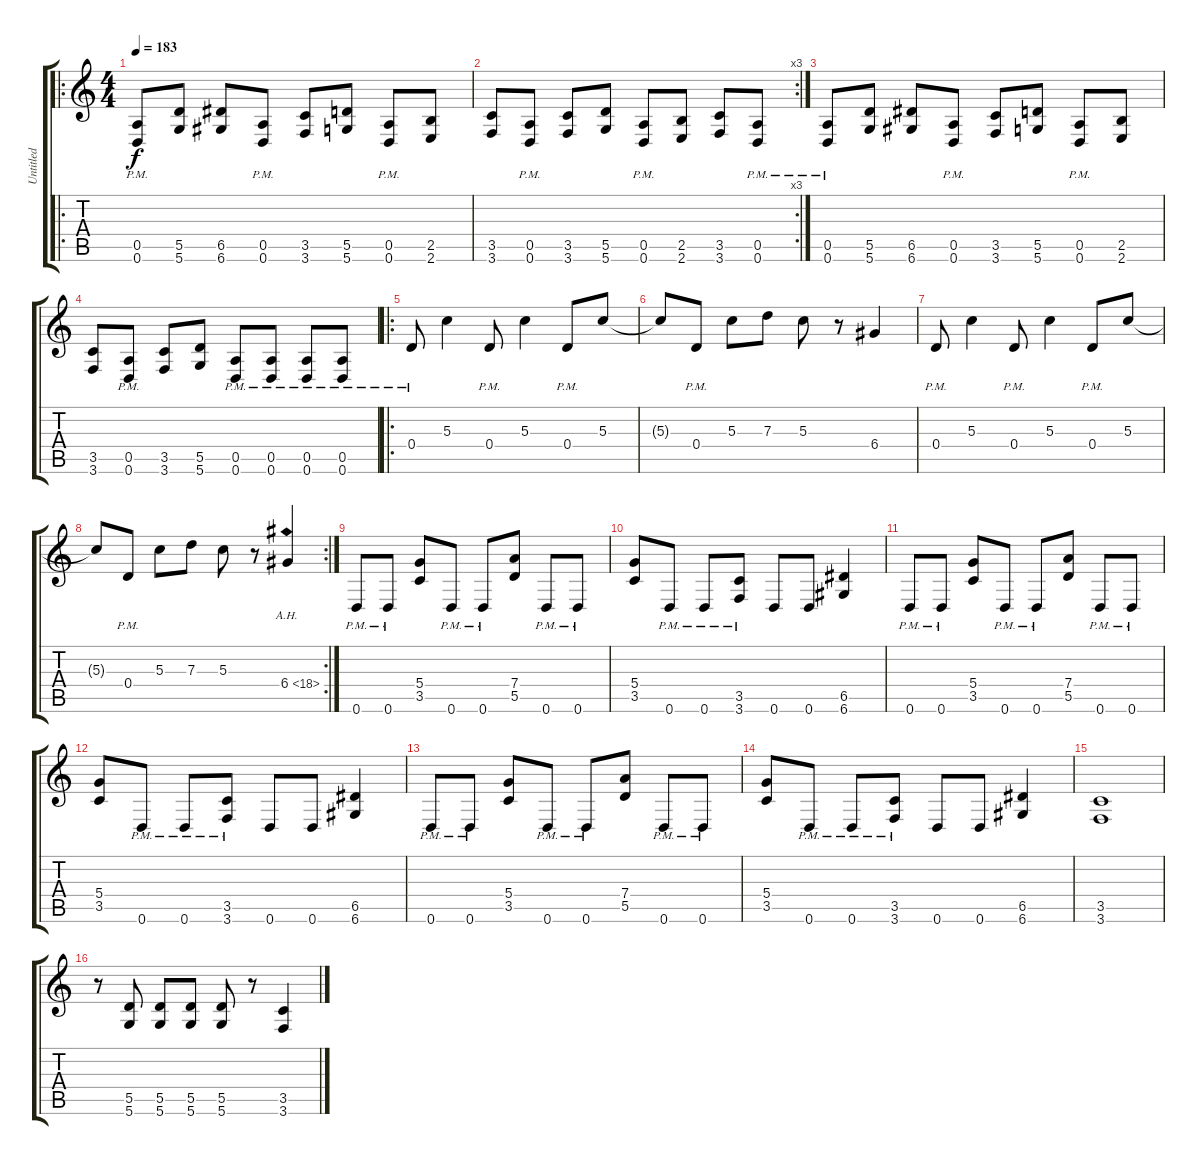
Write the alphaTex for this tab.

\track ("Untitled" "Untitled") {instrument acousticguitarnylon}
\staff {score tabs}
\tuning (E4 B3 G3 D3 A2 D2) {hide}
\ro
\ts (4 4)
\tempo 183
\clef g2
\ks c
(0.5{pm} 0.6{pm}).8{dy f instrument acousticguitarnylon} (5.5 5.6).8 (6.5 6.6).8 (0.5{pm} 0.6{pm}).8 (3.5 3.6).8 (5.5 5.6).8 (0.5{pm} 0.6{pm}).8 (2.5 2.6).8 |
\rc 3
(3.5 3.6).8 (0.5{pm} 0.6{pm}).8 (3.5 3.6).8 (5.5 5.6).8 (0.5{pm} 0.6{pm}).8 (2.5 2.6).8 (3.5 3.6).8 (0.5{pm} 0.6{pm}).8 |
(0.5{pm} 0.6{pm}).8 (5.5 5.6).8 (6.5 6.6).8 (0.5{pm} 0.6{pm}).8 (3.5 3.6).8 (5.5 5.6).8 (0.5{pm} 0.6{pm}).8 (2.5 2.6).8 |
(3.5 3.6).8 (0.5{pm} 0.6{pm}).8 (3.5 3.6).8 (5.5 5.6).8 (0.5{pm} 0.6{pm}).8 (0.5{pm} 0.6{pm}).8 (0.5{pm} 0.6{pm}).8 (0.5{pm} 0.6{pm}).8 |
\ro
0.4{pm}.8 5.3.4 0.4{pm}.8 5.3.4 0.4{pm}.8 5.3.8 |
5.3{t}.8 0.4{pm}.8 5.3.8 7.3.8 5.3.8 r.8 6.4.4 |
0.4{pm}.8 5.3.4 0.4{pm}.8 5.3.4 0.4{pm}.8 5.3.8 |
\rc 2
5.3{t}.8 0.4{pm}.8 5.3.8 7.3.8 5.3.8 r.8 6.4{ah 12}.4 |
0.6{pm}.8 0.6{pm}.8 (5.4 3.5).8 0.6{pm}.8 0.6{pm}.8 (7.4 5.5).8 0.6{pm}.8 0.6{pm}.8 |
(5.4 3.5).8 0.6{pm}.8 0.6{pm}.8 (3.5{pm} 3.6{pm}).8 0.6.8 0.6.8 (6.5 6.6).4 |
0.6{pm}.8 0.6{pm}.8 (5.4 3.5).8 0.6{pm}.8 0.6{pm}.8 (7.4 5.5).8 0.6{pm}.8 0.6{pm}.8 |
(5.4 3.5).8 0.6{pm}.8 0.6{pm}.8 (3.5{pm} 3.6{pm}).8 0.6.8 0.6.8 (6.5 6.6).4 |
0.6{pm}.8 0.6{pm}.8 (5.4 3.5).8 0.6{pm}.8 0.6{pm}.8 (7.4 5.5).8 0.6{pm}.8 0.6{pm}.8 |
(5.4 3.5).8 0.6{pm}.8 0.6{pm}.8 (3.5{pm} 3.6{pm}).8 0.6.8 0.6.8 (6.5 6.6).4 |
(3.5 3.6).1 |
r.8 (5.5 5.6).8 (5.5 5.6).8 (5.5 5.6).8 (5.5 5.6).8 r.8 (3.5 3.6).4
